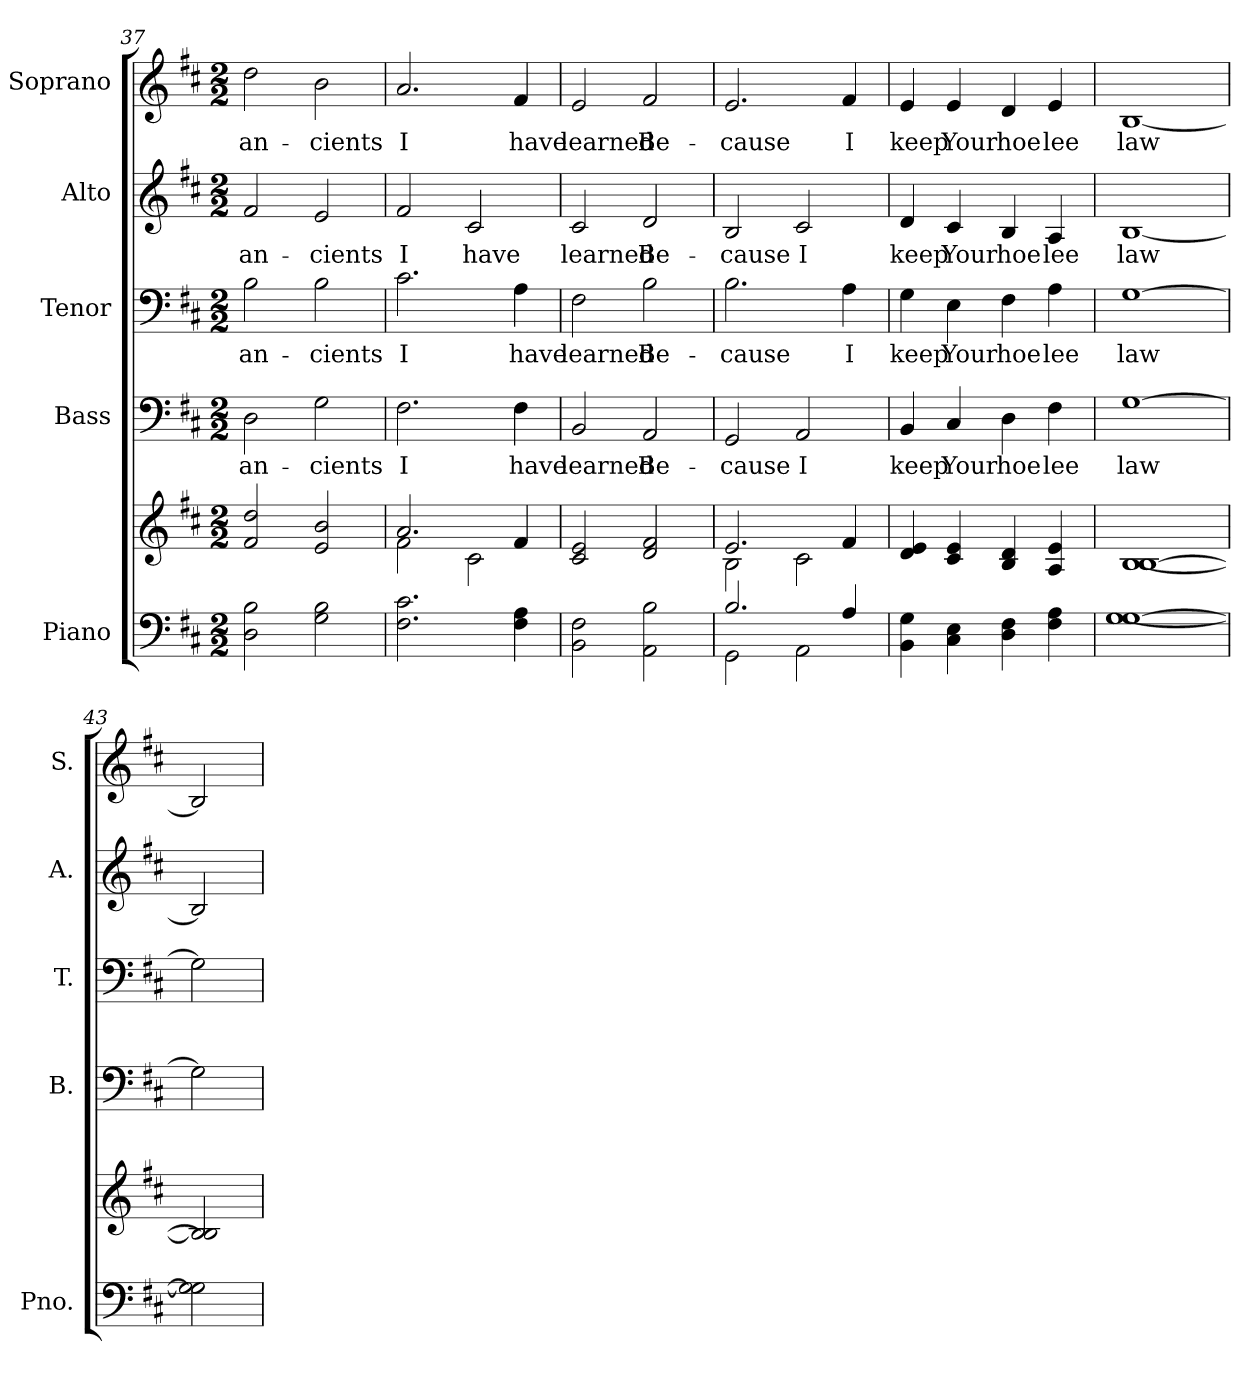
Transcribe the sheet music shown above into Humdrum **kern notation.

**kern	**kern	**kern	**text	**kern	**text	**kern	**text	**kern	**text
*part5	*part5	*part4	*part4	*part3	*part3	*part2	*part2	*part1	*part1
*staff6	*staff5	*staff4	*staff4	*staff3	*staff3	*staff2	*staff2	*staff1	*staff1
*I"Piano	*	*I"Bass	*	*I"Tenor	*	*I"Alto	*	*I"Soprano	*
*I'Pno.	*	*I'B.	*	*I'T.	*	*I'A.	*	*I'S.	*
*clefF4	*clefG2	*clefF4	*	*clefF4	*	*clefG2	*	*clefG2	*
*k[f#c#]	*k[f#c#]	*k[f#c#]	*	*k[f#c#]	*	*k[f#c#]	*	*k[f#c#]	*
*D:	*D:	*D:	*	*D:	*	*D:	*	*D:	*
*M2/2	*M2/2	*M2/2	*	*M2/2	*	*M2/2	*	*M2/2	*
=37	=37	=37	=37	=37	=37	=37	=37	=37	=37
!	!	!	!LO:LY:b:color=#000000	!	!	!	!	!	!
!	!	!	!	!	!LO:LY:b:color=#000000	!	!	!	!
!	!	!	!	!	!	!	!LO:LY:b:color=#000000	!	!
!	!	!	!	!	!	!	!	!	!LO:LY:b:color=#000000
2Di\ 2Bi	2f#i/ 2ddi	2Di\	an-	2Bi\	an-	2f#i/	an-	2ddi\	an-
!	!	!	!LO:LY:b:color=#000000	!	!	!	!	!	!
!	!	!	!	!	!LO:LY:b:color=#000000	!	!	!	!
!	!	!	!	!	!	!	!LO:LY:b:color=#000000	!	!
!	!	!	!	!	!	!	!	!	!LO:LY:b:color=#000000
2Gi\ 2Bi	2ei/ 2bi	2Gi\	-cients	2Bi\	-cients	2ei/	-cients	2bi\	-cients
=38	=38	=38	=38	=38	=38	=38	=38	=38	=38
*	*^	*	*	*	*	*	*	*	*
!	!	!	!	!LO:LY:b:color=#000000	!	!	!	!	!	!
!	!	!	!	!	!	!LO:LY:b:color=#000000	!	!	!	!
!	!	!	!	!	!	!	!	!LO:LY:b:color=#000000	!	!
!	!	!	!	!	!	!	!	!	!	!LO:LY:b:color=#000000
2.F#i\ 2.c#i	2.ai/	2f#i\	2.F#i\	I	2.c#i\	I	2f#i/	I	2.ai/	I
!	!	!	!	!	!	!	!	!LO:LY:b:color=#000000	!	!
.	.	2c#i\	.	.	.	.	2c#i/	have	.	.
!	!	!	!	!LO:LY:b:color=#000000	!	!	!	!	!	!
!	!	!	!	!	!	!LO:LY:b:color=#000000	!	!	!	!
!	!	!	!	!	!	!	!	!	!	!LO:LY:b:color=#000000
4F#i\ 4Ai	4f#i/	.	4F#i\	have	4Ai\	have	.	.	4f#i/	have
*	*v	*v	*	*	*	*	*	*	*	*
!!LO:PB:g=z
=39	=39	=39	=39	=39	=39	=39	=39	=39	=39
!	!	!	!LO:LY:b:color=#000000	!	!	!	!	!	!
!	!	!	!	!	!LO:LY:b:color=#000000	!	!	!	!
!	!	!	!	!	!	!	!LO:LY:b:color=#000000	!	!
!	!	!	!	!	!	!	!	!	!LO:LY:b:color=#000000
2BBi\ 2F#i	2c#i/ 2ei	2BBi/	learned	2F#i\	learned	2c#i/	learned	2ei/	learned
!	!	!	!LO:LY:b:color=#000000	!	!	!	!	!	!
!	!	!	!	!	!LO:LY:b:color=#000000	!	!	!	!
!	!	!	!	!	!	!	!LO:LY:b:color=#000000	!	!
!	!	!	!	!	!	!	!	!	!LO:LY:b:color=#000000
2AAi\ 2Bi	2di/ 2f#i	2AAi/	Be-	2Bi\	Be-	2di/	Be-	2f#i/	Be-
=40	=40	=40	=40	=40	=40	=40	=40	=40	=40
*^	*^	*	*	*	*	*	*	*	*
!	!	!	!	!	!LO:LY:b:color=#000000	!	!	!	!	!	!
!	!	!	!	!	!	!	!LO:LY:b:color=#000000	!	!	!	!
!	!	!	!	!	!	!	!	!	!LO:LY:b:color=#000000	!	!
!	!	!	!	!	!	!	!	!	!	!	!LO:LY:b:color=#000000
2.Bi/	2GGi\	2.ei/	2Bi\	2GGi/	-cause	2.Bi\	-cause	2Bi/	-cause	2.ei/	-cause
!	!	!	!	!	!LO:LY:b:color=#000000	!	!	!	!	!	!
!	!	!	!	!	!	!	!	!	!LO:LY:b:color=#000000	!	!
.	2AAi\	.	2c#i\	2AAi/	I	.	.	2c#i/	I	.	.
!	!	!	!	!	!	!	!LO:LY:b:color=#000000	!	!	!	!
!	!	!	!	!	!	!	!	!	!	!	!LO:LY:b:color=#000000
4Ai/	.	4f#i/	.	.	.	4Ai\	I	.	.	4f#i/	I
*v	*v	*	*	*	*	*	*	*	*	*	*
*	*v	*v	*	*	*	*	*	*	*	*
=41	=41	=41	=41	=41	=41	=41	=41	=41	=41
!	!	!	!LO:LY:b:color=#000000	!	!	!	!	!	!
!	!	!	!	!	!LO:LY:b:color=#000000	!	!	!	!
!	!	!	!	!	!	!	!LO:LY:b:color=#000000	!	!
!	!	!	!	!	!	!	!	!	!LO:LY:b:color=#000000
4BBi\ 4Gi	4di/ 4ei	4BBi/	keep	4Gi\	keep	4di/	keep	4ei/	keep
!	!	!	!LO:LY:b:color=#000000	!	!	!	!	!	!
!	!	!	!	!	!LO:LY:b:color=#000000	!	!	!	!
!	!	!	!	!	!	!	!LO:LY:b:color=#000000	!	!
!	!	!	!	!	!	!	!	!	!LO:LY:b:color=#000000
4C#i\ 4Ei	4c#i/ 4ei	4C#i/	Your	4Ei\	Your	4c#i/	Your	4ei/	Your
!	!	!	!LO:LY:b:color=#000000	!	!	!	!	!	!
!	!	!	!	!	!LO:LY:b:color=#000000	!	!	!	!
!	!	!	!	!	!	!	!LO:LY:b:color=#000000	!	!
!	!	!	!	!	!	!	!	!	!LO:LY:b:color=#000000
4Di\ 4F#i	4Bi/ 4di	4Di\	hoe	4F#i\	hoe	4Bi/	hoe	4di/	hoe
!	!	!	!LO:LY:b:color=#000000	!	!	!	!	!	!
!	!	!	!	!	!LO:LY:b:color=#000000	!	!	!	!
!	!	!	!	!	!	!	!LO:LY:b:color=#000000	!	!
!	!	!	!	!	!	!	!	!	!LO:LY:b:color=#000000
4F#i\ 4Ai	4Ai/ 4ei	4F#i\	lee	4Ai\	lee	4Ai/	lee	4ei/	lee
=42	=42	=42	=42	=42	=42	=42	=42	=42	=42
!	!	!	!LO:LY:b:color=#000000	!	!	!	!	!	!
!	!	!	!	!	!LO:LY:b:color=#000000	!	!	!	!
!	!	!	!	!	!	!	!LO:LY:b:color=#000000	!	!
!	!	!	!	!	!	!	!	!	!LO:LY:b:color=#000000
[1Gi [1Gi	[1Bi [1Bi	[1Gi	law	[1Gi	law	[1Bi	law	[1Bi	law
=43	=43	=43	=43	=43	=43	=43	=43	=43	=43
2Gi] 2Gi]	2Bi] 2Bi]	2Gi]	.	2Gi]	.	2Bi]	.	2Bi]	.
=	=	=	=	=	=	=	=	=	=
*-	*-	*-	*-	*-	*-	*-	*-	*-	*-
